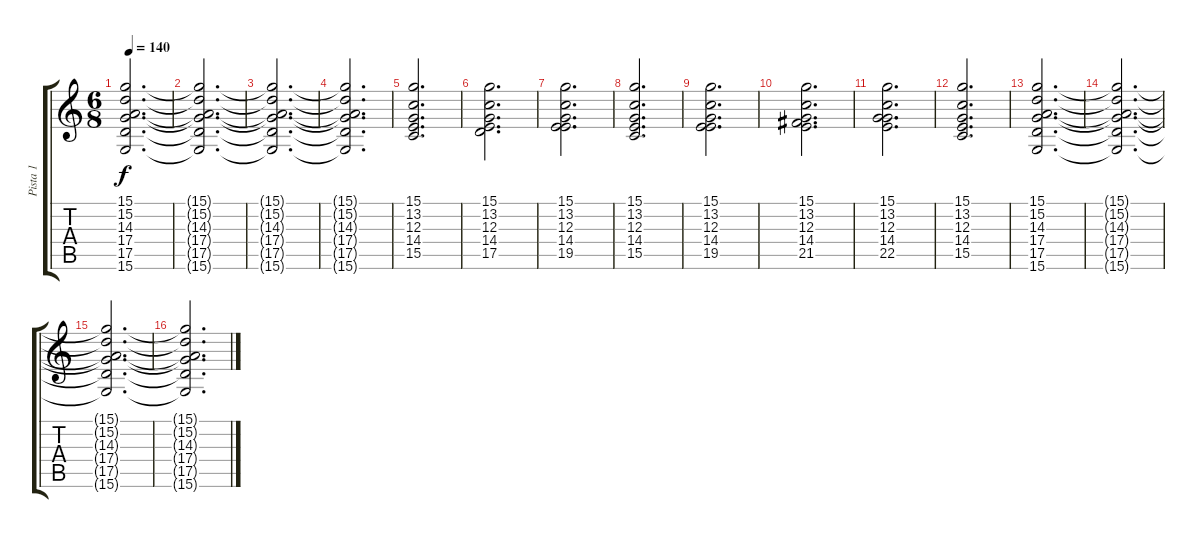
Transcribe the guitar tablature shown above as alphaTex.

\track ("Pista 1" "Pista 1") {instrument tremolostrings}
\staff {score tabs}
\tuning (E4 B3 G3 D3 A2 E2) {hide}
\ts (6 8)
\tempo 140
\clef g2
\ks c
(15.1{t} 15.2{t} 14.3{t} 17.4{t} 17.5{t} 15.6{t}).2{d dy f} |
(15.1{t} 15.2{t} 14.3{t} 17.4{t} 17.5{t} 15.6{t}).2{d} |
(15.1{t} 15.2{t} 14.3{t} 17.4{t} 17.5{t} 15.6{t}).2{d} |
(15.1{t} 15.2{t} 14.3{t} 17.4{t} 17.5{t} 15.6{t}).2{d} |
(15.1 13.2 12.3 14.4 15.5).2{d} |
(15.1 13.2 12.3 14.4 17.5).2{d} |
(15.1 13.2 12.3 14.4 19.5).2{d} |
(15.1 13.2 12.3 14.4 15.5).2{d} |
(15.1 13.2 12.3 14.4 19.5).2{d} |
(15.1 13.2 12.3 14.4 21.5).2{d} |
(15.1 13.2 12.3 14.4 22.5).2{d} |
(15.1 13.2 12.3 14.4 15.5).2{d} |
(15.1 15.2 14.3 17.4 17.5 15.6).2{d volume 0} |
(15.1{t} 15.2{t} 14.3{t} 17.4{t} 17.5{t} 15.6{t}).2{d} |
(15.1{t} 15.2{t} 14.3{t} 17.4{t} 17.5{t} 15.6{t}).2{d} |
(15.1{t} 15.2{t} 14.3{t} 17.4{t} 17.5{t} 15.6{t}).2{d}
